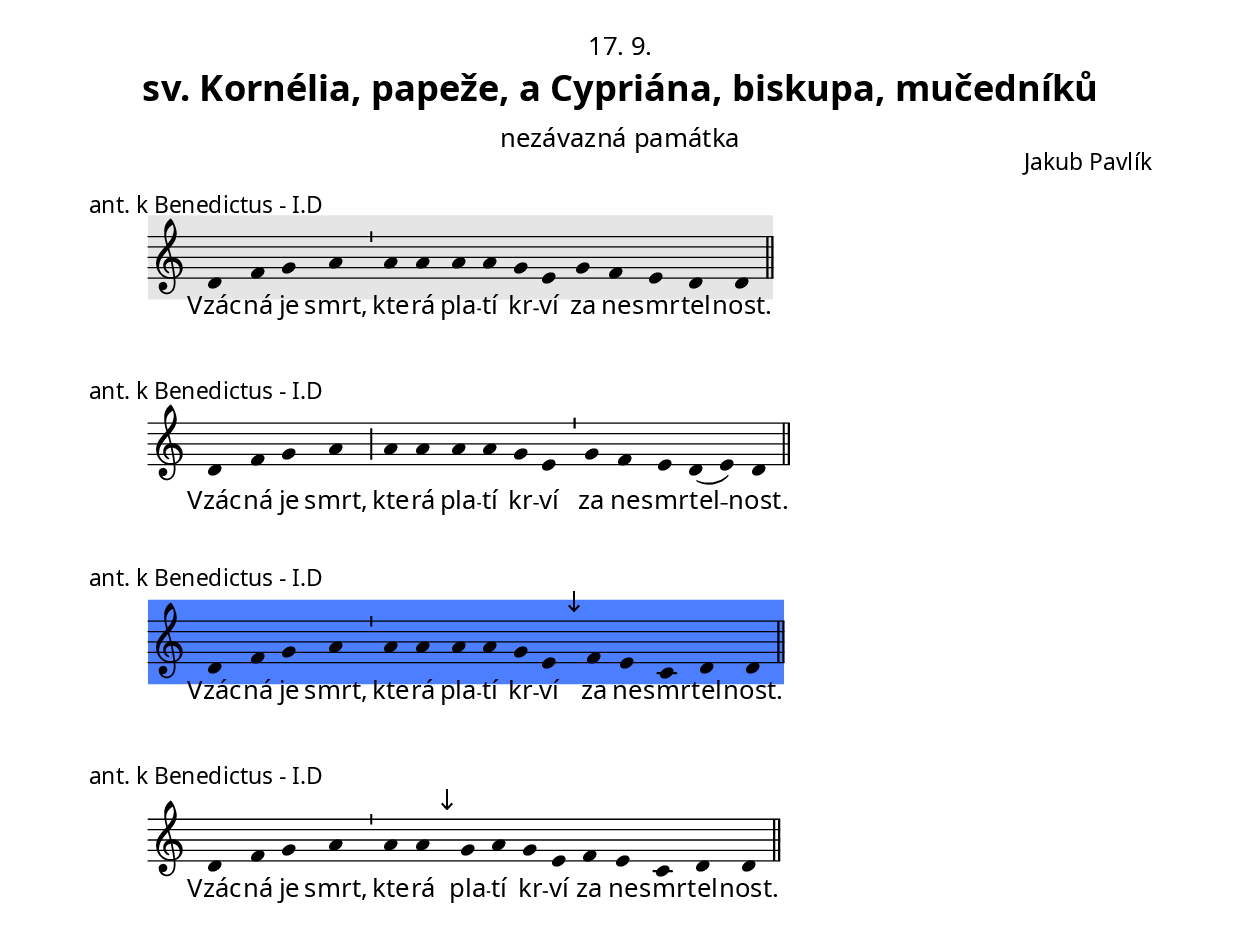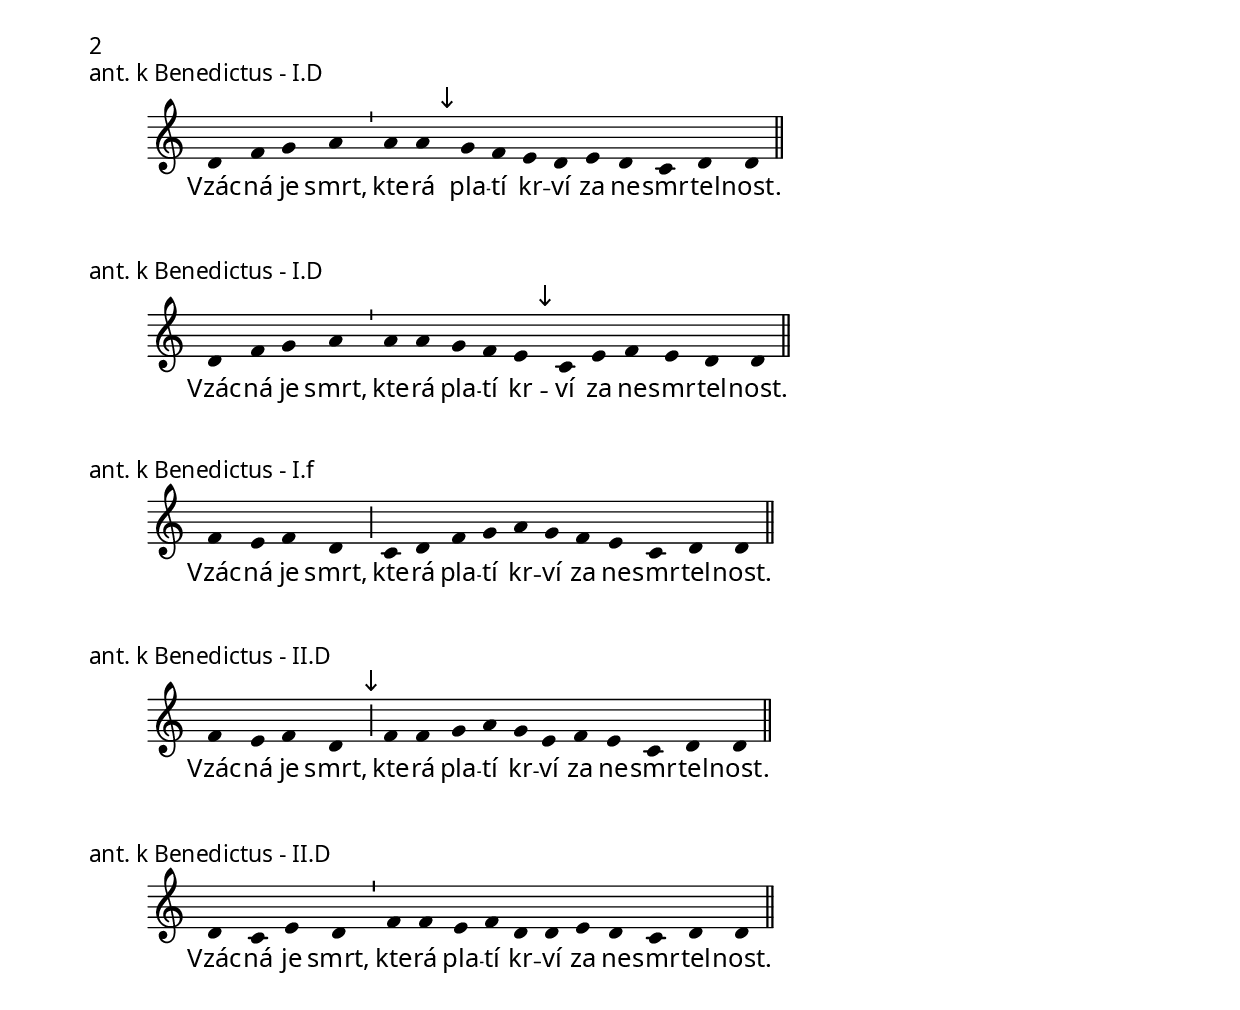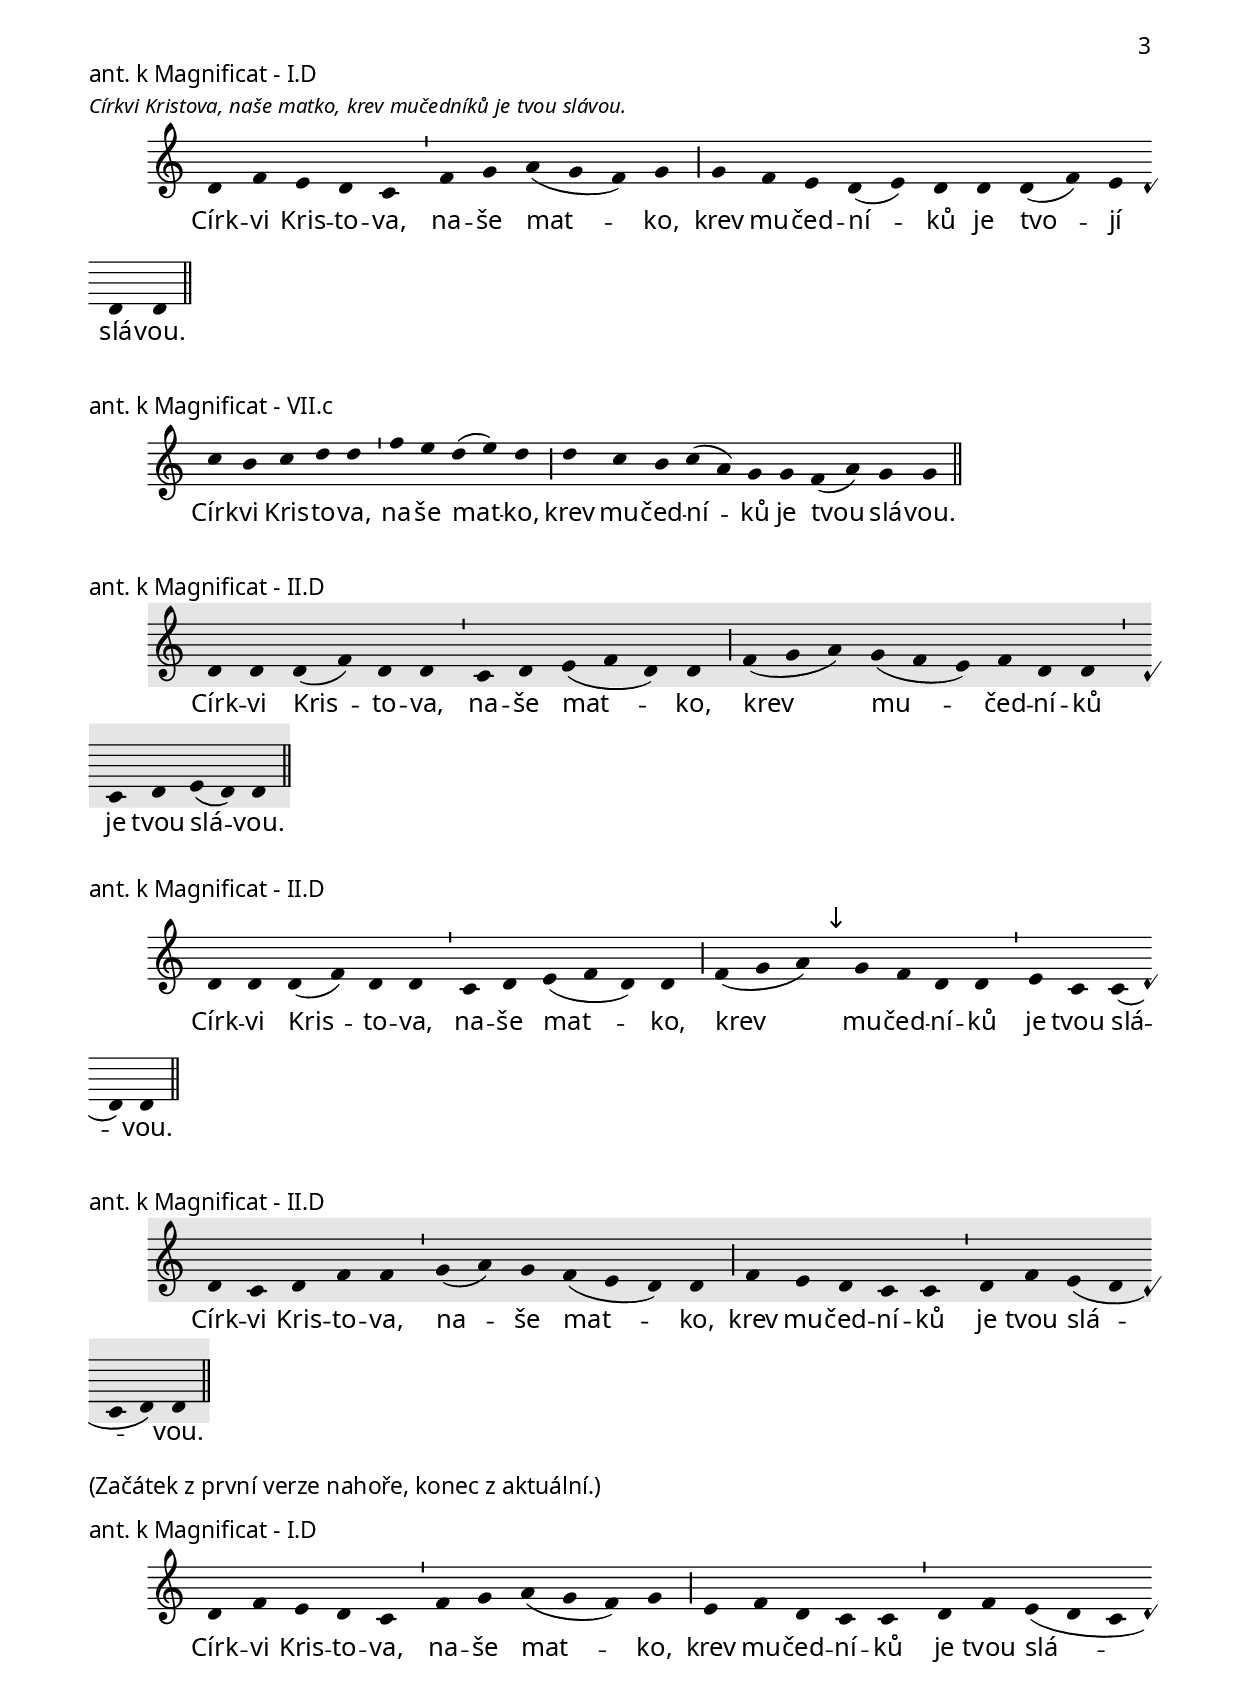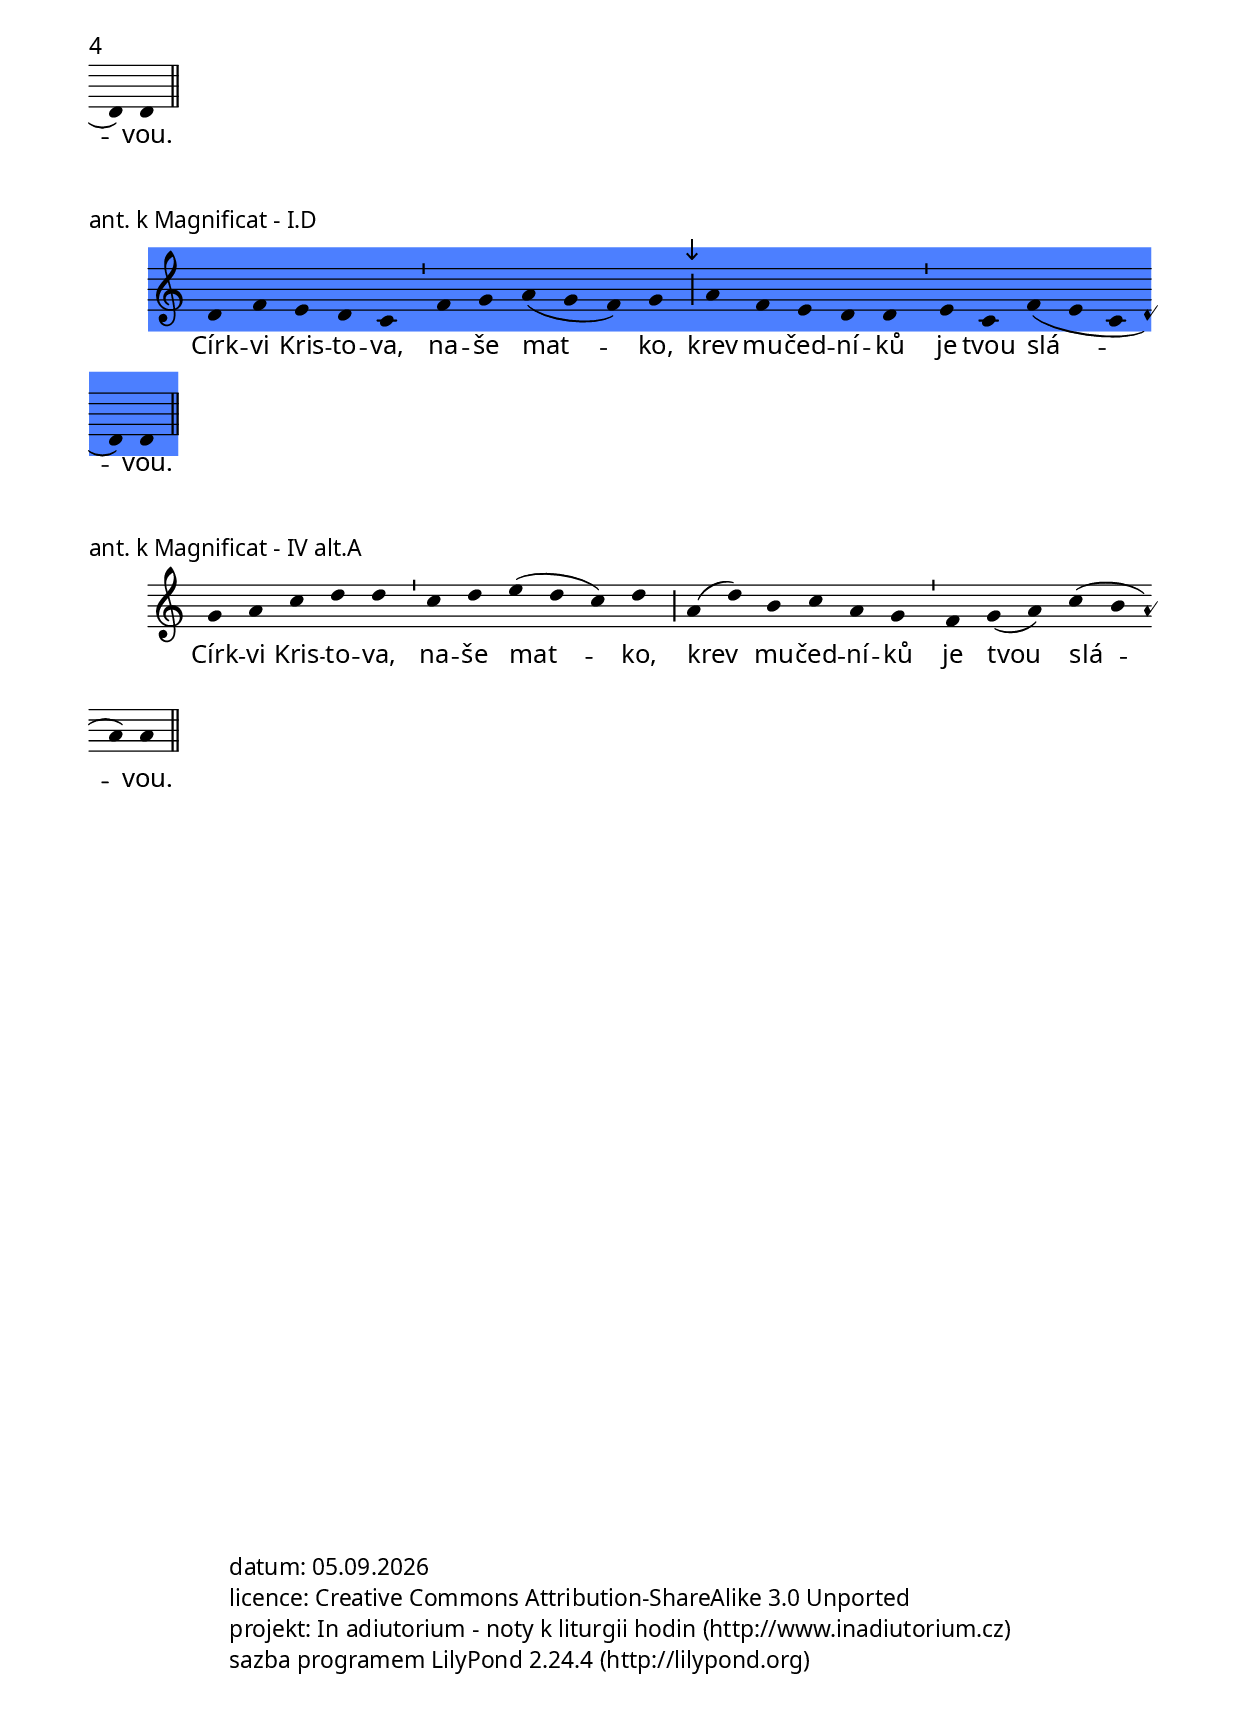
\version "2.19.16"

\include "../spolecne.ly"

\header {
  title = \markup\titleSvatek
            "sv. Kornélia, papeže, a Cypriána, biskupa, mučedníků"
            "nezávazná památka"
            "17. 9."
  composer = "Jakub Pavlík"
}

\score {
  \relative c' {
    \zvyraznovacSedy
    \choralniRezim
    d4 f g a \barMin
    a a a a g e g f e d d \barFinalis
  }
  \addlyrics {
    Vzác -- ná je smrt,
    kte -- rá pla -- tí kr -- ví za ne -- smr -- tel -- nost.
  }
  \header {
    quid = "ant. k Benedictus"
    modus = "I"
    differentia = "D"
    psalmus = ""
    id = "aben"
    piece = \markup {\sestavTitulekBezZalmu}
  }
}

\score {
  \relative c' {
    \choralniRezim
    d4 f g a \barMaior
    a a a a g e \barMin
    g f e d( e) d \barFinalis
  }
  \addlyrics {
    Vzác -- ná je smrt,
    kte -- rá pla -- tí kr -- ví
    za ne -- smr -- tel -- nost.
  }
  \header {
    quid = "ant. k Benedictus"
    modus = "I"
    differentia = "D"
    psalmus = ""
    id = "aben"
    piece = \markup {\sestavTitulekBezZalmu}
  }
}

\score {
  \relative c' {
    \zvyraznovacModry
    \choralniRezim
    d4 f g a \barMin
    a a a a g e \mark\sipka f e c d d \barFinalis
  }
  \addlyrics {
    Vzác -- ná je smrt,
    kte -- rá pla -- tí kr -- ví za ne -- smr -- tel -- nost.
  }
  \header {
    quid = "ant. k Benedictus"
    modus = "I"
    differentia = "D"
    psalmus = ""
    id = "aben"
    piece = \markup {\sestavTitulekBezZalmu}
  }
}

\score {
  \relative c' {
    \choralniRezim
    d4 f g a \barMin
    a a \mark\sipka g a g e f e c d d \barFinalis
  }
  \addlyrics {
    Vzác -- ná je smrt,
    kte -- rá pla -- tí kr -- ví za ne -- smr -- tel -- nost.
  }
  \header {
    quid = "ant. k Benedictus"
    modus = "I"
    differentia = "D"
    psalmus = ""
    id = "aben"
    piece = \markup {\sestavTitulekBezZalmu}
  }
}

\score {
  \relative c' {
    \choralniRezim
    d4 f g a \barMin
    a a \mark\sipka g f e d e d c d d \barFinalis
  }
  \addlyrics {
    Vzác -- ná je smrt,
    kte -- rá pla -- tí kr -- ví za ne -- smr -- tel -- nost.
  }
  \header {
    quid = "ant. k Benedictus"
    modus = "I"
    differentia = "D"
    psalmus = ""
    id = "aben"
    piece = \markup {\sestavTitulekBezZalmu}
  }
}

\score {
  \relative c' {
    \choralniRezim
    d4 f g a \barMin
    a a g f e \mark\sipka c e f e d d \barFinalis
  }
  \addlyrics {
    Vzác -- ná je smrt,
    kte -- rá pla -- tí kr -- ví za ne -- smr -- tel -- nost.
  }
  \header {
    quid = "ant. k Benedictus"
    modus = "I"
    differentia = "D"
    psalmus = ""
    id = "aben"
    piece = \markup {\sestavTitulekBezZalmu}
  }
}

\score {
  \relative c' {
    \choralniRezim
    f4 e f d \barMaior
    c d f g a g
    f e c d d \barFinalis
  }
  \addlyrics {
    Vzác -- ná je smrt,
    kte -- rá pla -- tí kr -- ví
    za ne -- smr -- tel -- nost.
  }
  \header {
    quid = "ant. k Benedictus"
    modus = "I"
    differentia = "f"
    psalmus = ""
    id = "aben"
    piece = \markup {\sestavTitulekBezZalmu}
  }
}

\score {
  \relative c' {
    \choralniRezim
    f4 e f d \barMaior
    \mark\sipka f f g a g e
    f e c d d \barFinalis
  }
  \addlyrics {
    Vzác -- ná je smrt,
    kte -- rá pla -- tí kr -- ví
    za ne -- smr -- tel -- nost.
  }
  \header {
    quid = "ant. k Benedictus"
    modus = "II"
    differentia = "D"
    psalmus = ""
    id = "aben"
    piece = \markup {\sestavTitulekBezZalmu}
  }
}

\score {
  \relative c' {
    \choralniRezim
    d4 c e d \barMin
    f f e f d d
    e d c d d \barFinalis
  }
  \addlyrics {
    Vzác -- ná je smrt,
    kte -- rá pla -- tí kr -- ví
    za ne -- smr -- tel -- nost.
  }
  \header {
    quid = "ant. k Benedictus"
    modus = "II"
    differentia = "D"
    psalmus = ""
    id = "aben"
    piece = \markup {\sestavTitulekBezZalmu}
  }
}

\pageBreak

\score {
  \relative c' {
    \choralniRezim
    d4 f e d c \barMin
    f g a( g f) g \barMaior
    g f e d( e) d d d( f) e d d \barFinalis
  }
  \addlyrics {
    Círk -- vi Kris -- to -- va,
    na -- še mat -- ko,
    krev mu -- čed -- ní -- ků je tvo -- jí slá -- vou.
  }
  \header {
    textus_approbatus = "Církvi Kristova, naše matko, krev mučedníků je tvou slávou."
    quid = "ant. k Magnificat"
    modus = "I"
    differentia = "D"
    psalmus = ""
    id = "amag"
    piece = \markup {\sestavTitulekBezZalmu}
  }
}

\score {
  \relative c'' {
    \choralniRezim
    c4 b c d d \barMin
    f e d( e) d \barMaior
    d c b c( a) g g f( a) g g \barFinalis
  }
  \addlyrics {
    Círk -- vi Kris -- to -- va,
    na -- še mat -- ko,
    krev mu -- čed -- ní -- ků je tvou slá -- vou.
  }
  \header {
    quid = "ant. k Magnificat"
    modus = "VII"
    differentia = "c"
    psalmus = ""
    id = "amag"
    piece = \markup {\sestavTitulekBezZalmu}
  }
}

\score {
  \relative c' {
    \zvyraznovacSedy
    \choralniRezim
    d d d( f) d d \barMin
    c d e( f d) d \barMaior
    f( g a) g( f e) f d d \barMin
    c d e( d) d \barFinalis
  }
  \addlyrics {
    Círk -- vi Kris -- to -- va,
    na -- še mat -- ko,
    krev mu -- čed -- ní -- ků
    je tvou slá -- vou.
  }
  \header {
    quid = "ant. k Magnificat"
    modus = "II"
    differentia = "D"
    psalmus = ""
    id = "amag"
    piece = \markup {\sestavTitulekBezZalmu}
  }
}

\score {
  \relative c' {
    \choralniRezim
    d d d( f) d d \barMin
    c d e( f d) d \barMaior
    f( g a) \mark\sipka g f d d \barMin
    e c c( d) d \barFinalis
  }
  \addlyrics {
    Círk -- vi Kris -- to -- va,
    na -- še mat -- ko,
    krev mu -- čed -- ní -- ků
    je tvou slá -- vou.
  }
  \header {
    quid = "ant. k Magnificat"
    modus = "II"
    differentia = "D"
    psalmus = ""
    id = "amag"
    piece = \markup {\sestavTitulekBezZalmu}
  }
}

\score {
  \relative c' {
    \zvyraznovacSedy
    \choralniRezim
    d c d f f \barMin
    g( a) g f( e d) d \barMaior
    f e d c c \barMin
    d f e( d c d) d \barFinalis
  }
  \addlyrics {
    Círk -- vi Kris -- to -- va,
    na -- še mat -- ko,
    krev mu -- čed -- ní -- ků
    je tvou slá -- vou.
  }
  \header {
    quid = "ant. k Magnificat"
    modus = "II"
    differentia = "D"
    psalmus = ""
    id = "amag"
    piece = \markup {\sestavTitulekBezZalmu}
  }
}

\markup\justify{
  (Začátek z první verze nahoře, konec z aktuální.)
}
\score {
  \relative c' {
    \choralniRezim
    d4 f e d c \barMin
    f g a( g f) g \barMaior
    e f d c c \barMin d f e( d c d) d \barFinalis
  }
  \addlyrics {
    Círk -- vi Kris -- to -- va,
    na -- še mat -- ko,
    krev mu -- čed -- ní -- ků je tvou slá -- vou.
  }
  \header {
    quid = "ant. k Magnificat"
    modus = "I"
    differentia = "D"
    psalmus = ""
    id = "amag"
    piece = \markup {\sestavTitulekBezZalmu}
  }
}

\score {
  \relative c' {
    \zvyraznovacModry
    \choralniRezim
    d4 f e d c \barMin
    f g a( g f) g \barMaior
    \mark\sipka a f e d d \barMin
    e c f( e c d) d \barFinalis
  }
  \addlyrics {
    Círk -- vi Kris -- to -- va,
    na -- še mat -- ko,
    krev mu -- čed -- ní -- ků
    je tvou slá -- vou.
  }
  \header {
    quid = "ant. k Magnificat"
    modus = "I"
    differentia = "D"
    psalmus = ""
    id = "amag"
    piece = \markup {\sestavTitulekBezZalmu}
  }
}

\score {
  \relative c'' {
    \choralniRezim
    g4 a c d d \barMin
    c d e( d c) d \barMaior
    a( d) b c a g \barMin
    f g( a) c( b a) a \barFinalis
  }
  \addlyrics {
    Círk -- vi Kris -- to -- va,
    na -- še mat -- ko,
    krev mu -- čed -- ní -- ků
    je tvou slá -- vou.
  }
  \header {
    quid = "ant. k Magnificat"
    modus = "IV alt"
    differentia = "A"
    psalmus = ""
    id = "amag"
    piece = \markup {\sestavTitulekBezZalmu}
  }
}